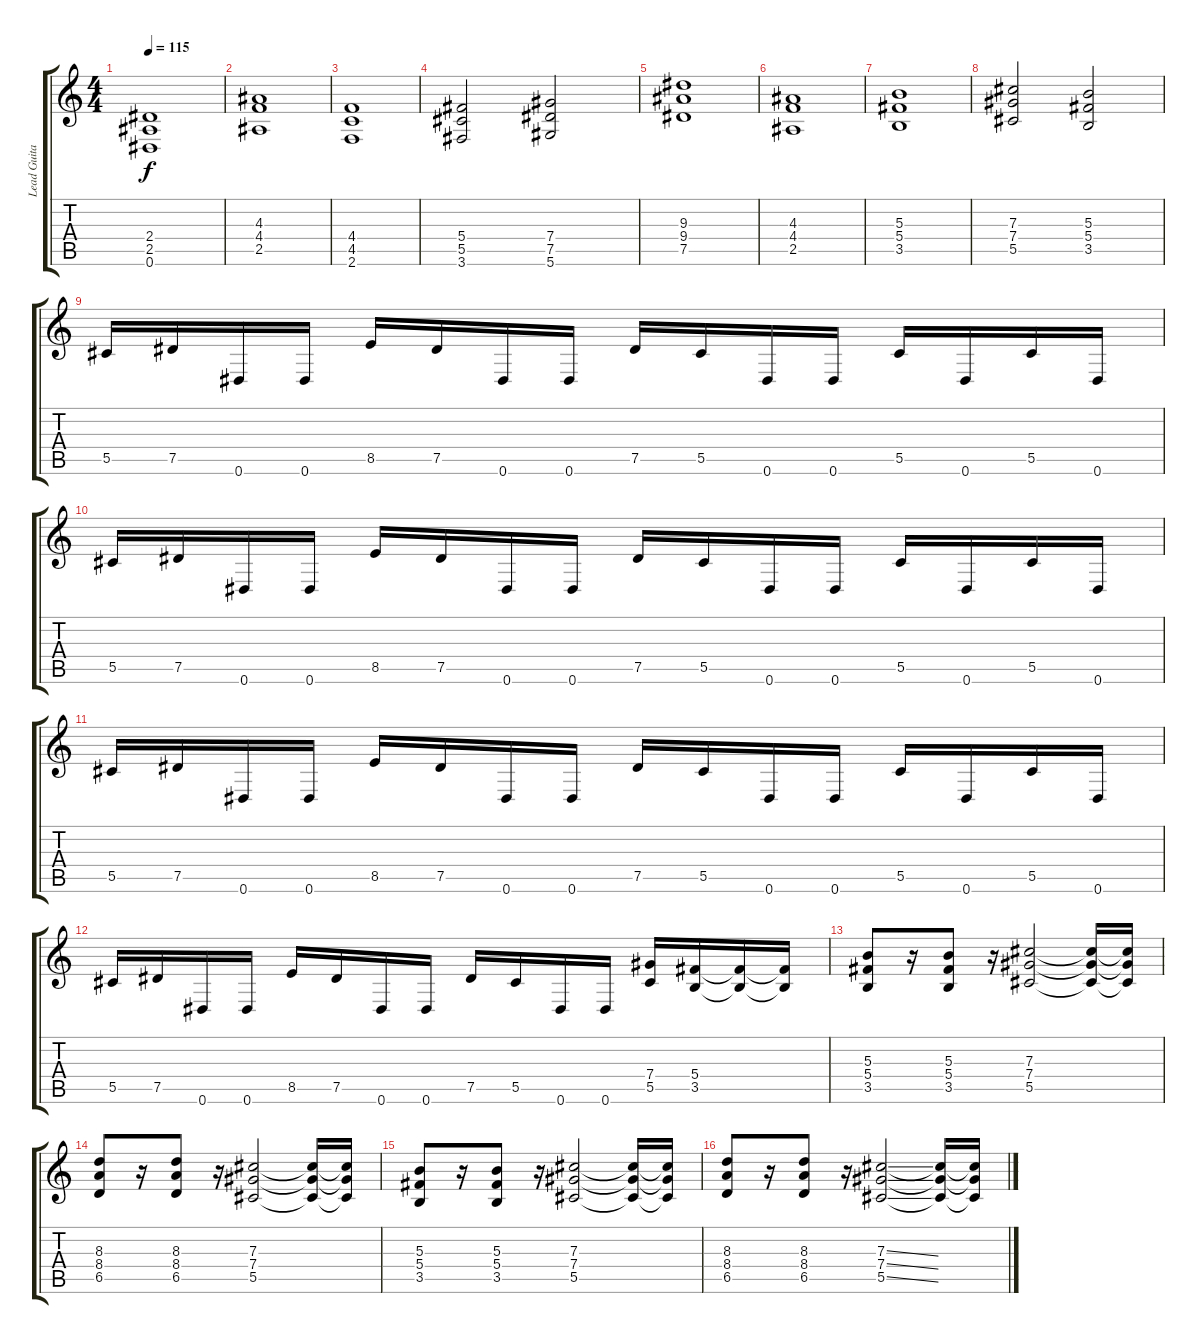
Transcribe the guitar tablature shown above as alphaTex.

\track ("Lead Guitar" "Lead Guita") {instrument distortionguitar}
\staff {score tabs}
\tuning (Eb4 Bb3 Gb3 Db3 Ab2 Eb2) {hide}
\ts (4 4)
\tempo 115
\clef g2
\ks c
(2.4 2.5 0.6).1{dy f} |
(4.3 4.4 2.5).1 |
(4.4 4.5 2.6).1 |
(5.4 5.5 3.6).2 (7.4 7.5 5.6).2 |
(9.3 9.4 7.5).1 |
(4.3 4.4 2.5).1 |
(5.3 5.4 3.5).1 |
(7.3 7.4 5.5).2 (5.3 5.4 3.5).2 |
5.5.16 7.5.16 0.6.16 0.6.16 8.5.16 7.5.16 0.6.16 0.6.16 7.5.16 5.5.16 0.6.16 0.6.16 5.5.16 0.6.16 5.5.16 0.6.16 |
5.5.16 7.5.16 0.6.16 0.6.16 8.5.16 7.5.16 0.6.16 0.6.16 7.5.16 5.5.16 0.6.16 0.6.16 5.5.16 0.6.16 5.5.16 0.6.16 |
5.5.16 7.5.16 0.6.16 0.6.16 8.5.16 7.5.16 0.6.16 0.6.16 7.5.16 5.5.16 0.6.16 0.6.16 5.5.16 0.6.16 5.5.16 0.6.16 |
5.5.16 7.5.16 0.6.16 0.6.16 8.5.16 7.5.16 0.6.16 0.6.16 7.5.16 5.5.16 0.6.16 0.6.16 (7.4 5.5).16 (5.4 3.5).16 (5.4{t} 3.5{t}).16 (5.4{t} 3.5{t}).16 |
(5.3 5.4 3.5).8 r.16 (5.3 5.4 3.5).8 r.16 (7.3 7.4 5.5).2 (7.3{t} 7.4{t} 5.5{t}).16 (7.3{t} 7.4{t} 5.5{t}).16 |
(8.3 8.4 6.5).8 r.16 (8.3 8.4 6.5).8 r.16 (7.3 7.4 5.5).2 (7.3{t} 7.4{t} 5.5{t}).16 (7.3{t} 7.4{t} 5.5{t}).16 |
(5.3 5.4 3.5).8 r.16 (5.3 5.4 3.5).8 r.16 (7.3 7.4 5.5).2 (7.3{t} 7.4{t} 5.5{t}).16 (7.3{t} 7.4{t} 5.5{t}).16 |
(8.3 8.4 6.5).8 r.16 (8.3 8.4 6.5).8 r.16 (7.3{ss} 7.4{ss} 5.5{ss}).2 (7.3{t} 7.4{t} 5.5{t}).16 (7.3{t} 7.4{t} 5.5{t}).16
